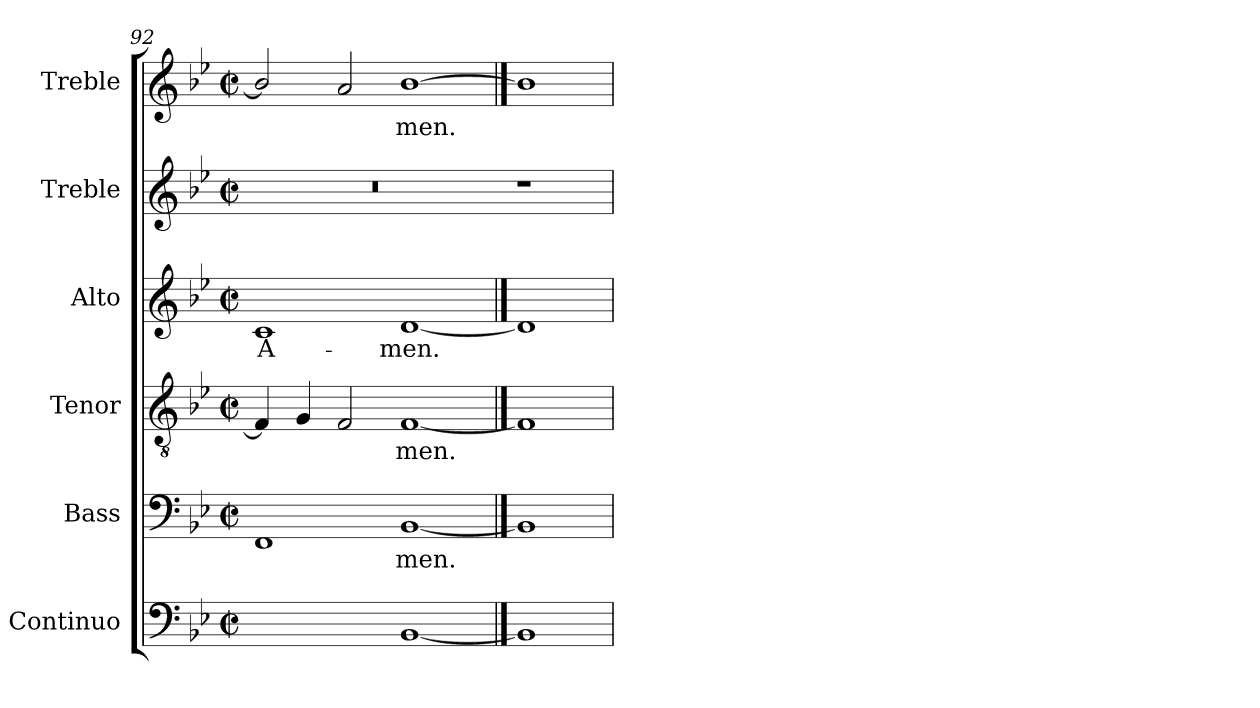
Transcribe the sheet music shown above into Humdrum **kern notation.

**kern	**text	**kern	**text	**kern	**text	**kern	**text	**kern	**kern	**text
*part6	*part6	*part5	*part5	*part4	*part4	*part3	*part3	*part2	*part1	*part1
*staff6	*staff6	*staff5	*staff5	*staff4	*staff4	*staff3	*staff3	*staff2	*staff1	*staff1
*I"Continuo	*	*I"Bass	*	*I"Tenor	*	*I"Alto	*	*I"Treble	*I"Treble	*
*	*	*I'B	*	*I'T	*	*I'A	*	*	*	*
*clefF4	*	*clefF4	*	*clefGv2	*	*clefG2	*	*clefG2	*clefG2	*
*k[b-e-]	*	*k[b-e-]	*	*k[b-e-]	*	*k[b-e-]	*	*k[b-e-]	*k[b-e-]	*
*B-:	*	*B-:	*	*B-:	*	*B-:	*	*B-:	*B-:	*
*M4/2	*	*M4/2	*	*M4/2	*	*M4/2	*	*M4/2	*M4/2	*
*met(c|)	*	*met(c|)	*	*met(c|)	*	*met(c|)	*	*met(c|)	*met(c|)	*
=92	=92	=92	=92	=92	=92	=92	=92	=92	=92	=92
!	!LO:LY:b	!	!	!	!	!	!LO:LY:b	!	!	!
[2FFyy	4	1FF	.	4F]	.	1c	A-	0r	2b-/]	.
.	.	.	.	4G	.	.	.	.	.	.
!	!LO:LY:b	!	!	!	!	!	!	!	!	!
2FFyy]	3	.	.	2F	.	.	.	.	2a	.
!	!	!	!LO:LY:b	!	!LO:LY:b	!	!LO:LY:b	!	!	!LO:LY:b
[1BB-	.	[1BB-	men.	[1F	men.	[1d	-men.	.	[1b-	men.
==93	==93	==93	==93	==93	==93	==93	==93	=93	==93	==93
1BB-]	.	1BB-]	.	1F]	.	1d]	.	1r	1b-]	.
=	=	=	=	=	=	=	=	=	=	=
*-	*-	*-	*-	*-	*-	*-	*-	*-	*-	*-
